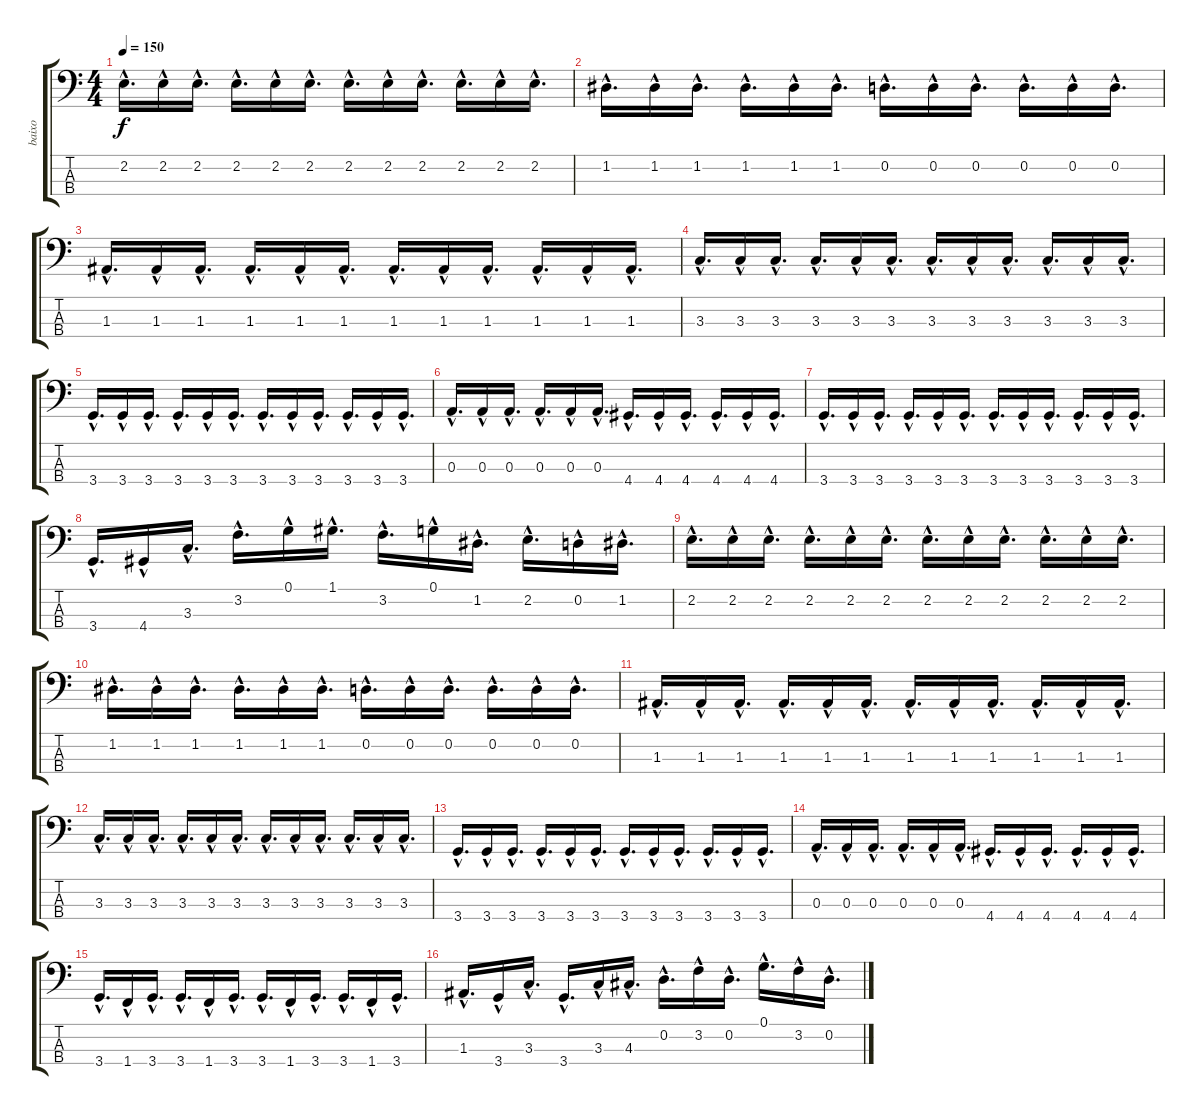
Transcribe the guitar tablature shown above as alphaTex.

\track ("baixo" "baixo") {instrument electricbassfinger}
\staff {score tabs}
\tuning (G2 D2 A1 E1) {hide}
\ts (4 4)
\tempo 150
\clef f4
\ks c
2.2{hac}.16{d dy f} 2.2{hac}.16 2.2{hac}.16{d} 2.2{hac}.16{d} 2.2{hac}.16 2.2{hac}.16{d} 2.2{hac}.16{d} 2.2{hac}.16 2.2{hac}.16{d} 2.2{hac}.16{d} 2.2{hac}.16 2.2{hac}.16{d} |
1.2{hac}.16{d} 1.2{hac}.16 1.2{hac}.16{d} 1.2{hac}.16{d} 1.2{hac}.16 1.2{hac}.16{d} 0.2{hac}.16{d} 0.2{hac}.16 0.2{hac}.16{d} 0.2{hac}.16{d} 0.2{hac}.16 0.2{hac}.16{d} |
1.3{hac}.16{d} 1.3{hac}.16 1.3{hac}.16{d} 1.3{hac}.16{d} 1.3{hac}.16 1.3{hac}.16{d} 1.3{hac}.16{d} 1.3{hac}.16 1.3{hac}.16{d} 1.3{hac}.16{d} 1.3{hac}.16 1.3{hac}.16{d} |
3.3{hac}.16{d} 3.3{hac}.16 3.3{hac}.16{d} 3.3{hac}.16{d} 3.3{hac}.16 3.3{hac}.16{d} 3.3{hac}.16{d} 3.3{hac}.16 3.3{hac}.16{d} 3.3{hac}.16{d} 3.3{hac}.16 3.3{hac}.16{d} |
3.4{hac}.16{d} 3.4{hac}.16 3.4{hac}.16{d} 3.4{hac}.16{d} 3.4{hac}.16 3.4{hac}.16{d} 3.4{hac}.16{d} 3.4{hac}.16 3.4{hac}.16{d} 3.4{hac}.16{d} 3.4{hac}.16 3.4{hac}.16{d} |
0.3{hac}.16{d} 0.3{hac}.16 0.3{hac}.16{d} 0.3{hac}.16{d} 0.3{hac}.16 0.3{hac}.16{d} 4.4{hac}.16{d} 4.4{hac}.16 4.4{hac}.16{d} 4.4{hac}.16{d} 4.4{hac}.16 4.4{hac}.16{d} |
3.4{hac}.16{d} 3.4{hac}.16 3.4{hac}.16{d} 3.4{hac}.16{d} 3.4{hac}.16 3.4{hac}.16{d} 3.4{hac}.16{d} 3.4{hac}.16 3.4{hac}.16{d} 3.4{hac}.16{d} 3.4{hac}.16 3.4{hac}.16{d} |
3.4{hac}.16{d} 4.4{hac}.16 3.3{hac}.16{d} 3.2{hac}.16{d} 0.1{hac}.16 1.1{hac}.16{d} 3.2{hac}.16{d} 0.1{hac}.16 1.2{hac}.16{d} 2.2{hac}.16{d} 0.2{hac}.16 1.2{hac}.16{d} |
2.2{hac}.16{d} 2.2{hac}.16 2.2{hac}.16{d} 2.2{hac}.16{d} 2.2{hac}.16 2.2{hac}.16{d} 2.2{hac}.16{d} 2.2{hac}.16 2.2{hac}.16{d} 2.2{hac}.16{d} 2.2{hac}.16 2.2{hac}.16{d} |
1.2{hac}.16{d} 1.2{hac}.16 1.2{hac}.16{d} 1.2{hac}.16{d} 1.2{hac}.16 1.2{hac}.16{d} 0.2{hac}.16{d} 0.2{hac}.16 0.2{hac}.16{d} 0.2{hac}.16{d} 0.2{hac}.16 0.2{hac}.16{d} |
1.3{hac}.16{d} 1.3{hac}.16 1.3{hac}.16{d} 1.3{hac}.16{d} 1.3{hac}.16 1.3{hac}.16{d} 1.3{hac}.16{d} 1.3{hac}.16 1.3{hac}.16{d} 1.3{hac}.16{d} 1.3{hac}.16 1.3{hac}.16{d} |
3.3{hac}.16{d} 3.3{hac}.16 3.3{hac}.16{d} 3.3{hac}.16{d} 3.3{hac}.16 3.3{hac}.16{d} 3.3{hac}.16{d} 3.3{hac}.16 3.3{hac}.16{d} 3.3{hac}.16{d} 3.3{hac}.16 3.3{hac}.16{d} |
3.4{hac}.16{d} 3.4{hac}.16 3.4{hac}.16{d} 3.4{hac}.16{d} 3.4{hac}.16 3.4{hac}.16{d} 3.4{hac}.16{d} 3.4{hac}.16 3.4{hac}.16{d} 3.4{hac}.16{d} 3.4{hac}.16 3.4{hac}.16{d} |
0.3{hac}.16{d} 0.3{hac}.16 0.3{hac}.16{d} 0.3{hac}.16{d} 0.3{hac}.16 0.3{hac}.16{d} 4.4{hac}.16{d} 4.4{hac}.16 4.4{hac}.16{d} 4.4{hac}.16{d} 4.4{hac}.16 4.4{hac}.16{d} |
3.4{hac}.16{d} 1.4{hac}.16 3.4{hac}.16{d} 3.4{hac}.16{d} 1.4{hac}.16 3.4{hac}.16{d} 3.4{hac}.16{d} 1.4{hac}.16 3.4{hac}.16{d} 3.4{hac}.16{d} 1.4{hac}.16 3.4{hac}.16{d} |
1.3{hac}.16{d} 3.4{hac}.16 3.3{hac}.16{d} 3.4{hac}.16{d} 3.3{hac}.16 4.3{hac}.16{d} 0.2{hac}.16{d} 3.2{hac}.16 0.2{hac}.16{d} 0.1{hac}.16{d} 3.2{hac}.16 0.2{hac}.16{d}
